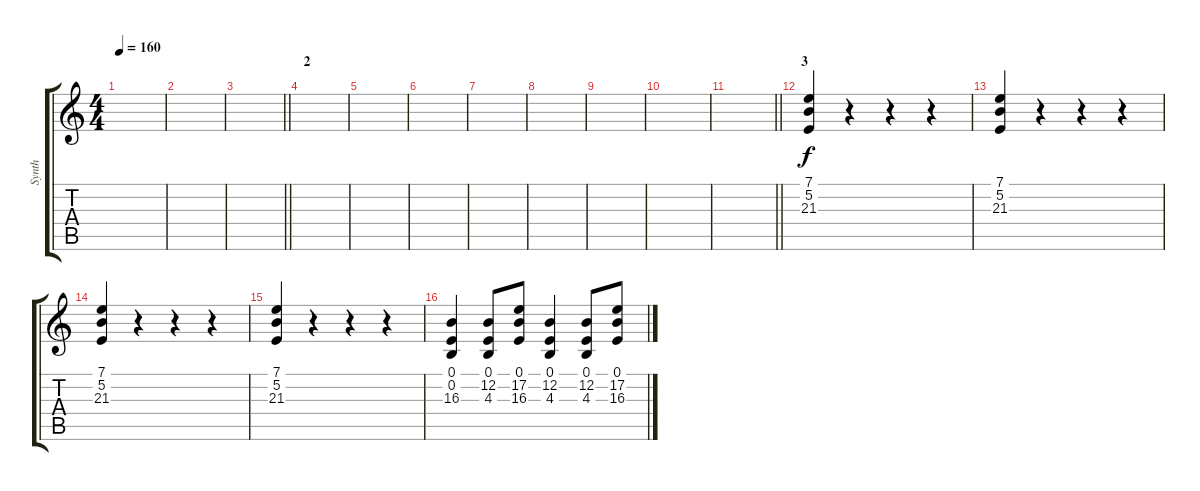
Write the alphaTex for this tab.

\track ("Synth" "Synth") {instrument stringensemble1}
\staff {score tabs}
\tuning (E4 B3 G3 D3 A2 E2) {hide}
\ts (4 4)
\tempo 160
\clef g2
\ks c
|
|
\barLineRight lightlight
|
\section ("" "2")
|
|
|
|
|
|
|
\barLineRight lightlight
|
\section ("" "3")
(7.1 5.2 21.3).4 r.4 r.4 r.4 |
(7.1 5.2 21.3).4 r.4 r.4 r.4 |
(7.1 5.2 21.3).4 r.4 r.4 r.4 |
(7.1 5.2 21.3).4 r.4 r.4 r.4 |
(0.1 0.2 16.3).4 (0.1 12.2 4.3).8 (0.1 17.2 16.3).8 (0.1 12.2 4.3).4 (0.1 12.2 4.3).8 (0.1 17.2 16.3).8
